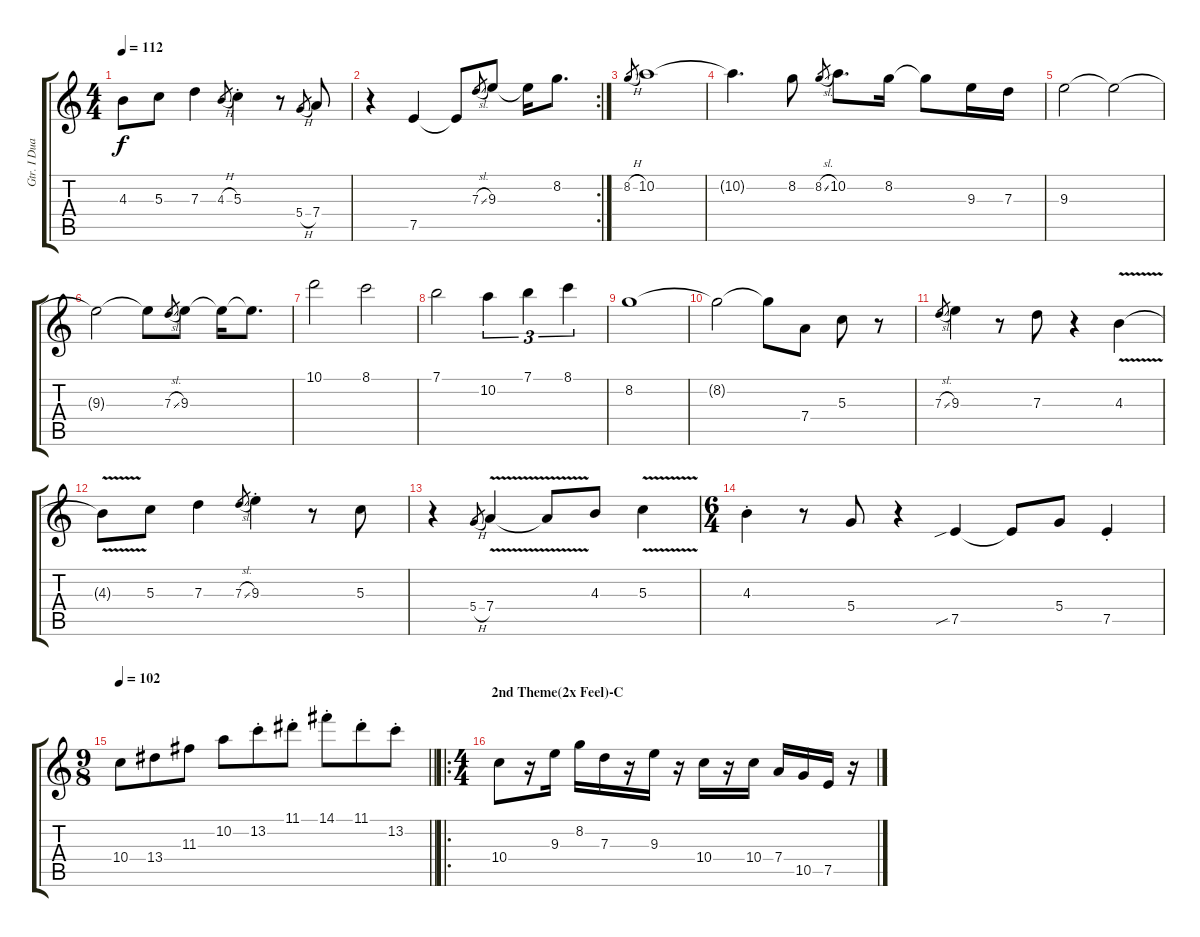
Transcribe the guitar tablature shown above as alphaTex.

\track ("Gtr. I Duane" "Gtr. I Dua") {instrument electricguitarclean}
\staff {score tabs}
\tuning (E4 B3 G3 D3 A2 E2) {hide}
\ts (4 4)
\tempo 112
\clef g2
\ks c
4.3{t}.8{dy f} 5.3.8 7.3.4 4.3{h}.8{gr} 5.3{st}.4 r.8 5.4{h}.8{gr} 7.4.8 |
\rc 2
r.4 7.5.4 7.5{t}.8 7.3{sl}.8{gr} 9.3.8 9.3{t}.16 8.2.8{d} |
8.2{h}.8{gr} 10.2.1 |
10.2{t}.4{d} 8.2.8 8.2{sl}.8{gr} 10.2.8{d} 8.2.16 8.2{t}.8 9.3.16 7.3.16 |
9.3.2 9.3{t}.2 |
9.3{t}.2 9.3{t}.8 7.3{sl}.8{gr} 9.3.8 9.3{t}.16 9.3{t}.8{d} |
10.1.2 8.1.2 |
7.1.2 10.2.4{tu (3 2)} 7.1.4{tu (3 2)} 8.1.4{tu (3 2)} |
8.2.1 |
8.2{t}.2 8.2{t}.8 7.4.8 5.3.8 r.8 |
7.3{sl}.8{gr} 9.3.4 r.8 7.3.8 r.4 4.3{v}.4 |
4.3{t}.8 5.3.8 7.3.4 7.3{sl}.8{gr} 9.3{st}.4 r.8 5.3.8 |
r.4 5.4{h}.8{gr} 7.4{v}.4 7.4{t}.8 4.3.8 5.3{v}.4 |
\ts (6 4)
4.3{st}.4 r.8 5.4.8 r.4 7.5{sib}.4 7.5{t}.8 5.4.8 7.5{st}.4 |
\ts (9 8)
\tempo 102
\barLineRight lightlight
10.4.8 13.4.8 11.3.8 10.2.8 13.2{st}.8 11.1{st}.8 14.1{st}.8 11.1{st}.8 13.2{st}.8 |
\ro
\ts (4 4)
\section ("" "2nd Theme(2x Feel)-C")
10.4.8 r.16 9.3.16 8.2.16 7.3.16 r.16 9.3.16 r.16 10.4.16 r.16 10.4.16 7.4.16 10.5.16 7.5.16 r.16
